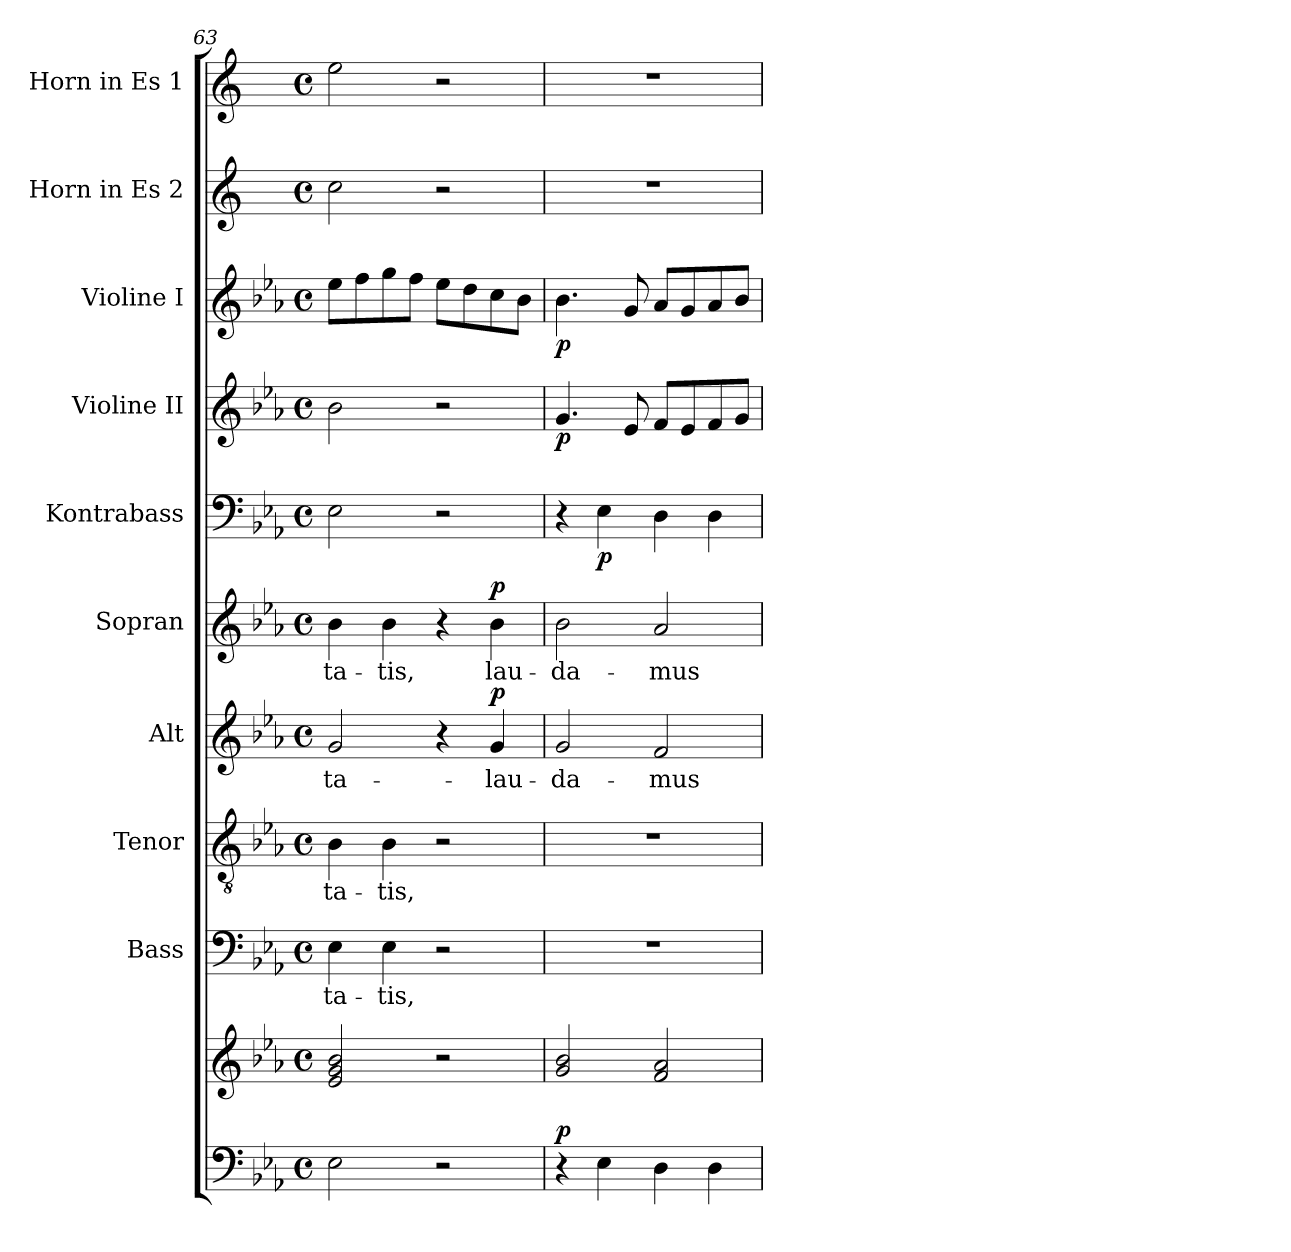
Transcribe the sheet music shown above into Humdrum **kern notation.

**kern	**kern	**dynam	**kern	**text	**kern	**text	**kern	**text	**dynam	**kern	**text	**dynam	**kern	**dynam	**kern	**dynam	**kern	**dynam	**kern	**kern
*part10	*part10	*part10	*part9	*part9	*part8	*part8	*part7	*part7	*part7	*part6	*part6	*part6	*part5	*part5	*part4	*part4	*part3	*part3	*part2	*part1
*staff11	*staff10	*staff10/11	*staff9	*staff9	*staff8	*staff8	*staff7	*staff7	*staff7	*staff6	*staff6	*staff6	*staff5	*staff5	*staff4	*staff4	*staff3	*staff3	*staff2	*staff1
*	*	*	*I"Bass	*	*I"Tenor	*	*I"Alt	*	*	*I"Sopran	*	*	*I"Kontrabass	*	*I"Violine II	*	*I"Violine I	*	*I"Horn in Es 2	*I"Horn in Es 1
*	*	*	*I'B.	*	*I'T.	*	*I'A.	*	*	*I'S.	*	*	*I'Kb.	*	*I'Vl. II	*	*I'Vl. I	*	*I'Hr. Es 2	*I'Hr. Es 1
*clefF4	*clefG2	*	*clefF4	*	*clefGv2	*	*clefG2	*	*	*clefG2	*	*	*clefF4	*	*clefG2	*	*clefG2	*	*clefG2	*clefG2
*	*	*	*	*	*	*	*	*	*	*	*	*	*ITrd7c12	*	*	*	*	*	*ITrd5c9	*ITrd5c9
*k[b-e-a-]	*k[b-e-a-]	*	*k[b-e-a-]	*	*k[b-e-a-]	*	*k[b-e-a-]	*	*	*k[b-e-a-]	*	*	*k[b-e-a-]	*	*k[b-e-a-]	*	*k[b-e-a-]	*	*k[b-e-a-]	*k[b-e-a-]
*E-:	*E-:	*	*E-:	*	*E-:	*	*E-:	*	*	*E-:	*	*	*E-:	*	*E-:	*	*E-:	*	*E-:	*E-:
*M4/4	*M4/4	*	*M4/4	*	*M4/4	*	*M4/4	*	*	*M4/4	*	*	*M4/4	*	*M4/4	*	*M4/4	*	*M4/4	*M4/4
*met(c)	*met(c)	*	*met(c)	*	*met(c)	*	*met(c)	*	*	*met(c)	*	*	*met(c)	*	*met(c)	*	*met(c)	*	*met(c)	*met(c)
=63	=63	=63	=63	=63	=63	=63	=63	=63	=63	=63	=63	=63	=63	=63	=63	=63	=63	=63	=63	=63
!	!	!	!	!LO:LY:b	!	!LO:LY:b	!	!LO:LY:b	!	!	!LO:LY:b	!	!	!	!	!	!	!	!	!
2E-\	2e-/ 2g/ 2b-/	.	4E-\	-ta-	4B-\	-ta-	2g/	-ta-	.	4b-\	-ta-	.	2EE-\	.	2b-\	.	8ee-\L	.	2e-\	2g\
.	.	.	.	.	.	.	.	.	.	.	.	.	.	.	.	.	8ff\	.	.	.
!	!	!	!	!LO:LY:b	!	!LO:LY:b	!	!	!	!	!LO:LY:b	!	!	!	!	!	!	!	!	!
.	.	.	4E-\	-tis,	4B-\	-tis,	.	.	.	4b-\	-tis,	.	.	.	.	.	8gg\	.	.	.
.	.	.	.	.	.	.	.	.	.	.	.	.	.	.	.	.	8ff\J	.	.	.
!	!	!	!	!	!	!	!	!LO:LY:b	!	!	!	!	!	!	!	!	!	!	!	!
2r	2r	.	2r	.	2r	.	4r	-tis,	.	4r	.	.	2r	.	2r	.	8ee-\L	.	2r	2r
.	.	.	.	.	.	.	.	.	.	.	.	.	.	.	.	.	8dd\	.	.	.
!	!	!	!	!	!	!	!	!LO:LY:b	!LO:DY:a	!	!LO:LY:b	!LO:DY:a	!	!	!	!	!	!	!	!
.	.	.	.	.	.	.	4g/	lau-	p	4b-\	lau-	p	.	.	.	.	8cc\	.	.	.
.	.	.	.	.	.	.	.	.	.	.	.	.	.	.	.	.	8b-\J	.	.	.
!!LO:PB:g=z
=64	=64	=64	=64	=64	=64	=64	=64	=64	=64	=64	=64	=64	=64	=64	=64	=64	=64	=64	=64	=64
!	!	!LO:DY:a=2	!	!	!	!	!	!LO:LY:b	!	!	!LO:LY:b	!	!	!	!	!LO:DY:b	!	!LO:DY:b	!	!
4r	2g/ 2b-/	p	1r	.	1r	.	2g/	-da-	.	2b-\	-da-	.	4r	.	4.g/	p	4.b-\	p	1r	1r
!	!	!	!	!	!	!	!	!	!	!	!	!	!	!LO:DY:b	!	!	!	!	!	!
4E-\	.	.	.	.	.	.	.	.	.	.	.	.	4EE-\	p	.	.	.	.	.	.
.	.	.	.	.	.	.	.	.	.	.	.	.	.	.	8e-/	.	8g/	.	.	.
!	!	!	!	!	!	!	!	!LO:LY:b	!	!	!LO:LY:b	!	!	!	!	!	!	!	!	!
4D\	2f/ 2a-/	.	.	.	.	.	2f/	-mus	.	2a-/	-mus	.	4DD\	.	8f/L	.	8a-/L	.	.	.
.	.	.	.	.	.	.	.	.	.	.	.	.	.	.	8e-/	.	8g/	.	.	.
4D\	.	.	.	.	.	.	.	.	.	.	.	.	4DD\	.	8f/	.	8a-/	.	.	.
.	.	.	.	.	.	.	.	.	.	.	.	.	.	.	8g/J	.	8b-/J	.	.	.
=	=	=	=	=	=	=	=	=	=	=	=	=	=	=	=	=	=	=	=	=
*-	*-	*-	*-	*-	*-	*-	*-	*-	*-	*-	*-	*-	*-	*-	*-	*-	*-	*-	*-	*-
